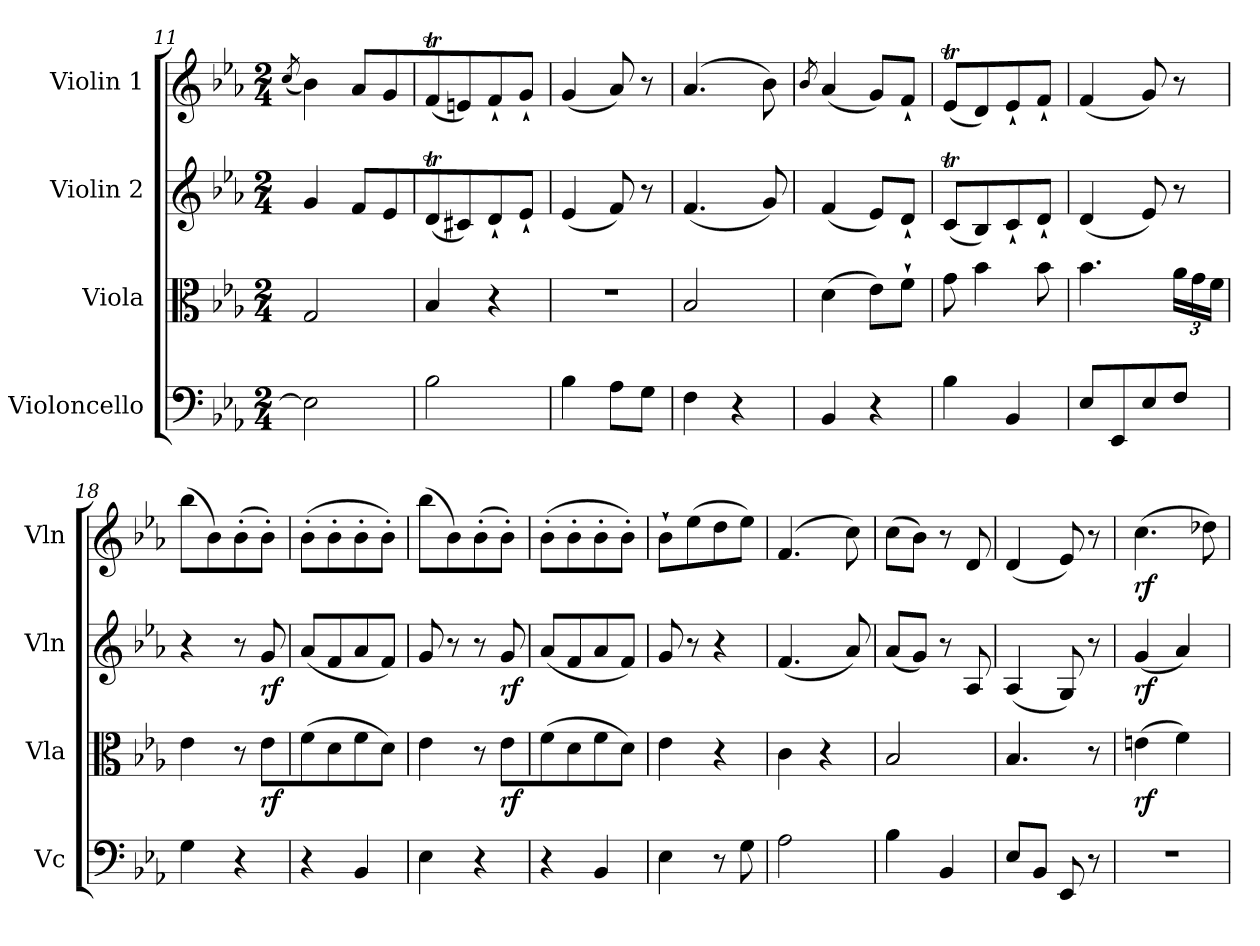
**kern	**kern	**dynam	**kern	**dynam	**kern	**dynam
*part4	*part3	*part3	*part2	*part2	*part1	*part1
*staff4	*staff3	*staff3	*staff2	*staff2	*staff1	*staff1
*I"Violoncello	*I"Viola	*	*I"Violin 2	*	*I"Violin 1	*
*I'Vc	*I'Vla	*	*I'Vln	*	*I'Vln	*
*clefF4	*clefC3	*	*clefG2	*	*clefG2	*
*k[b-e-a-]	*k[b-e-a-]	*	*k[b-e-a-]	*	*k[b-e-a-]	*
*M2/4	*M2/4	*	*M2/4	*	*M2/4	*
=11	=11	=11	=11	=11	=11	=11
.	.	.	.	.	(8qcc/	.
2E-\]	2G/	.	4g/	.	4b-\)	.
.	.	.	8f/L	.	8a-/L	.
.	.	.	8e-/	.	8g/	.
=12	=12	=12	=12	=12	=12	=12
2B-\	4B-/	.	(8dt/	.	(8fT/	.
.	.	.	8c#X/)	.	8en/)	.
.	4r	.	8d`/	.	8f`/	.
.	.	.	8e-`/J	.	8g`/J	.
=13	=13	=13	=13	=13	=13	=13
4B-\	2r	.	(<4e-/	.	(<4g/	.
8A-\L	.	.	8f/)	.	8a-/)	.
8G\J	.	.	8r	.	8r	.
=14	=14	=14	=14	=14	=14	=14
4F\	2B-/	.	(4.f/	.	(4.a-/	.
4r	.	.	.	.	.	.
.	.	.	8g/)	.	8b-\)	.
=15	=15	=15	=15	=15	=15	=15
.	.	.	.	.	8qb-/	.
4BB-/	(4d\	.	(4f/	.	(<4a-/	.
4r	8e-\L)	.	8e-/L)	.	8g/L)	.
.	8f`\J	.	8d`/J	.	8f`/J	.
=16	=16	=16	=16	=16	=16	=16
4B-\	8g\	.	(8cT/L	.	(<8e-T/L	.
.	4b-\	.	8B-/)	.	8d/)	.
4BB-/	.	.	8c`/	.	8e-`/	.
.	8b-\	.	8d`/J	.	8f`/J	.
=17	=17	=17	=17	=17	=17	=17
8E-/L	4.b-\	.	(<4d/	.	(<4f/	.
8EE-/	.	.	.	.	.	.
8E-/	.	.	8e-/)	.	8g/)	.
*	*Xbrackettup	*	*	*	*	*
8F/J	24a-\LL	.	8r	.	8r	.
.	24g\	.	.	.	.	.
.	24f\JJ	.	.	.	.	.
!!LO:LB:g=z
=18	=18	=18	=18	=18	=18	=18
4G\	4e-\	.	4r	.	(>8bb-\L	.
.	.	.	.	.	8b-\)	.
4r	8r	.	8r	.	(8b-'\	.
!	!	!LO:DY:b	!	!LO:DY:b	!	!
.	8e-\L	rf	8g/	rf	8b-'\J)	.
=19	=19	=19	=19	=19	=19	=19
4r	(8f\	.	(8a-/L	.	(8b-'\L	.
.	8d\	.	8f/	.	8b-'\	.
4BB-/	8f\	.	8a-/	.	8b-'\	.
.	8d\J)	.	8f/J)	.	8b-'\J)	.
=20	=20	=20	=20	=20	=20	=20
4E-\	4e-\	.	8g/	.	(>8bb-\L	.
.	.	.	8r	.	8b-\)	.
4r	8r	.	8r	.	(8b-'\	.
!	!	!LO:DY:b	!	!LO:DY:b	!	!
.	8e-\L	rf	8g/	rf	8b-'\J)	.
=21	=21	=21	=21	=21	=21	=21
4r	(8f\	.	(8a-/L	.	(8b-'\L	.
.	8d\	.	8f/	.	8b-'\	.
4BB-/	8f\	.	8a-/	.	8b-'\	.
.	8d\J)	.	8f/J)	.	8b-'\J)	.
=22	=22	=22	=22	=22	=22	=22
4E-\	4e-\	.	8g/	.	8b-`\L	.
.	.	.	8r	.	(>8ee-\	.
8r	4r	.	4r	.	8dd\	.
8G\	.	.	.	.	8ee-\J)	.
=23	=23	=23	=23	=23	=23	=23
2A-\	4c\	.	(4.f/	.	(4.f/	.
.	4r	.	.	.	.	.
.	.	.	8a-/)	.	8cc\)	.
=24	=24	=24	=24	=24	=24	=24
4B-\	2B-/	.	(<8a-/L	.	(8cc\L	.
.	.	.	8g/J)	.	8b-\J)	.
4BB-/	.	.	8r	.	8r	.
.	.	.	8A-/	.	8d/	.
=25	=25	=25	=25	=25	=25	=25
8E-/L	4.B-/	.	(<4A-/	.	(<4d/	.
8BB-/J	.	.	.	.	.	.
8EE-/	.	.	8G/)	.	8e-/)	.
8r	8r	.	8r	.	8r	.
!!LO:LB:g=z
=26	=26	=26	=26	=26	=26	=26
!	!	!LO:DY:b	!	!LO:DY:b	!	!LO:DY:b
2r	(4en\	rf	(<4g/	rf	(>4.cc\	rf
.	4f\)	.	4a-/)	.	.	.
.	.	.	.	.	8dd-X\)	.
=	=	=	=	=	=	=
*-	*-	*-	*-	*-	*-	*-
